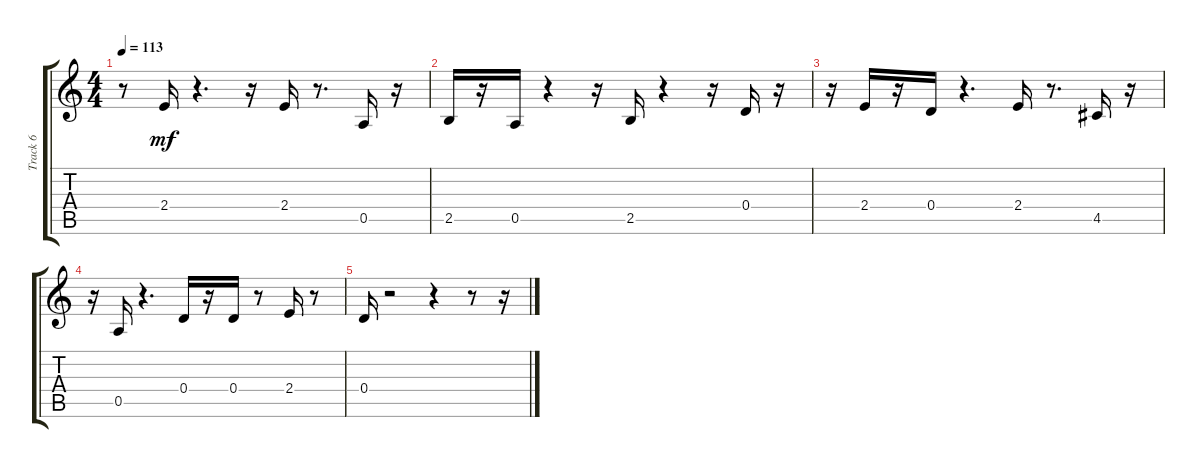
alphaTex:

\track ("Track 6" "Track 6") {instrument electricguitarmuted}
\staff {score tabs}
\tuning (E4 B3 G3 D3 A2 E2) {hide}
\ts (4 4)
\tempo 113
\clef g2
\ks c
r.8{dy mf} 2.4.16 r.4{d} r.16 2.4.16 r.8{d} 0.5.16 r.16 |
2.5.16 r.16 0.5.16 r.4 r.16 2.5.16 r.4 r.16 0.4.16 r.16 |
r.16 2.4.16 r.16 0.4.16 r.4{d} 2.4.16 r.8{d} 4.5.16 r.16 |
r.16 0.5.16 r.4{d} 0.4.16 r.16 0.4.16 r.8 2.4.16 r.8 |
0.4.16 r.2 r.4 r.8 r.16
